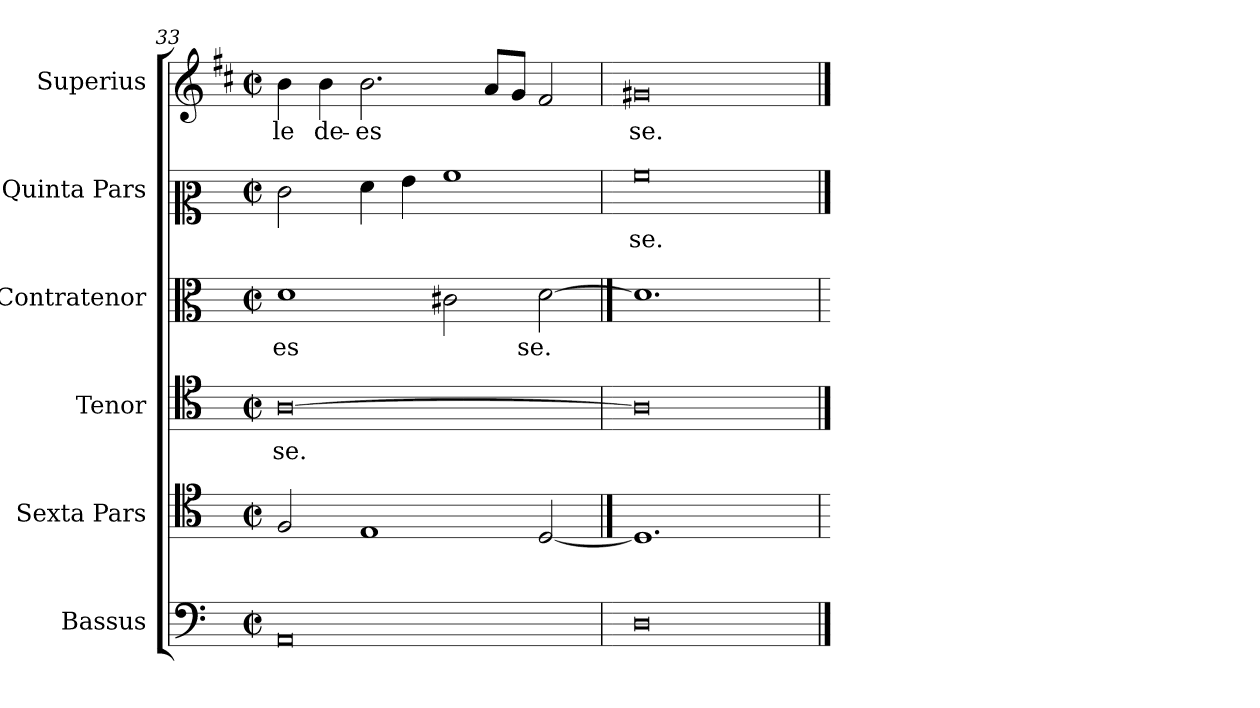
**kern	**kern	**kern	**text	**kern	**text	**kern	**text	**kern	**text
*part6	*part5	*part4	*part4	*part3	*part3	*part2	*part2	*part1	*part1
*staff6	*staff5	*staff4	*staff4	*staff3	*staff3	*staff2	*staff2	*staff1	*staff1
*I"Bassus	*I"Sexta Pars	*I"Tenor	*	*I"Contratenor	*	*I"Quinta Pars	*	*I"Superius	*
*clefF4	*clefC4	*clefC4	*	*clefC3	*	*clefC2	*	*clefG2	*
*	*	*	*	*	*	*	*	*ITrd1c2	*
*k[]	*k[]	*k[]	*	*k[]	*	*k[]	*	*k[]	*
*C:	*C:	*C:	*	*C:	*	*C:	*	*C:	*
*M4/2	*M4/2	*M4/2	*	*M4/2	*	*M4/2	*	*M4/2	*
*met(c|)	*met(c|)	*met(c|)	*	*met(c|)	*	*met(c|)	*	*met(c|)	*
=33A	=33A	=33A	=33A	=33A	=33A	=33A	=33A	=33A	=33A
!	!	!	!LO:LY:b	!	!LO:LY:b	!	!	!	!LO:LY:b
0AA	2F	[0A	se.	1d	-es	2e	.	4a	le
!	!	!	!	!	!	!	!	!	!LO:LY:b
.	.	.	.	.	.	.	.	4a	de-
!	!	!	!	!	!	!	!	!	!LO:LY:b
.	1E	.	.	.	.	4f	.	2.a	-es
.	.	.	.	.	.	4g	.	.	.
.	.	.	.	2c#X	.	1a	.	.	.
.	.	.	.	.	.	.	.	8gL	.
.	.	.	.	.	.	.	.	8fJ	.
!	!	!	!	!	!LO:LY:b	!	!	!	!
.	[2D	.	.	[2d	se.	.	.	2e	.
=34A	==34A	=34A	=34A	==34A	=34A	=34A	=34A	=34A	=34A
!	!	!	!	!	!	!	!LO:LY:b	!	!LO:LY:b
0D	1.D]	0A]	.	1.d]	.	0a	se.	0f#X	se.
.	2ryy	.	.	2ryy	.	.	.	.	.
==	=	==	==	=	==	==	==	==	==
*-	*-	*-	*-	*-	*-	*-	*-	*-	*-
